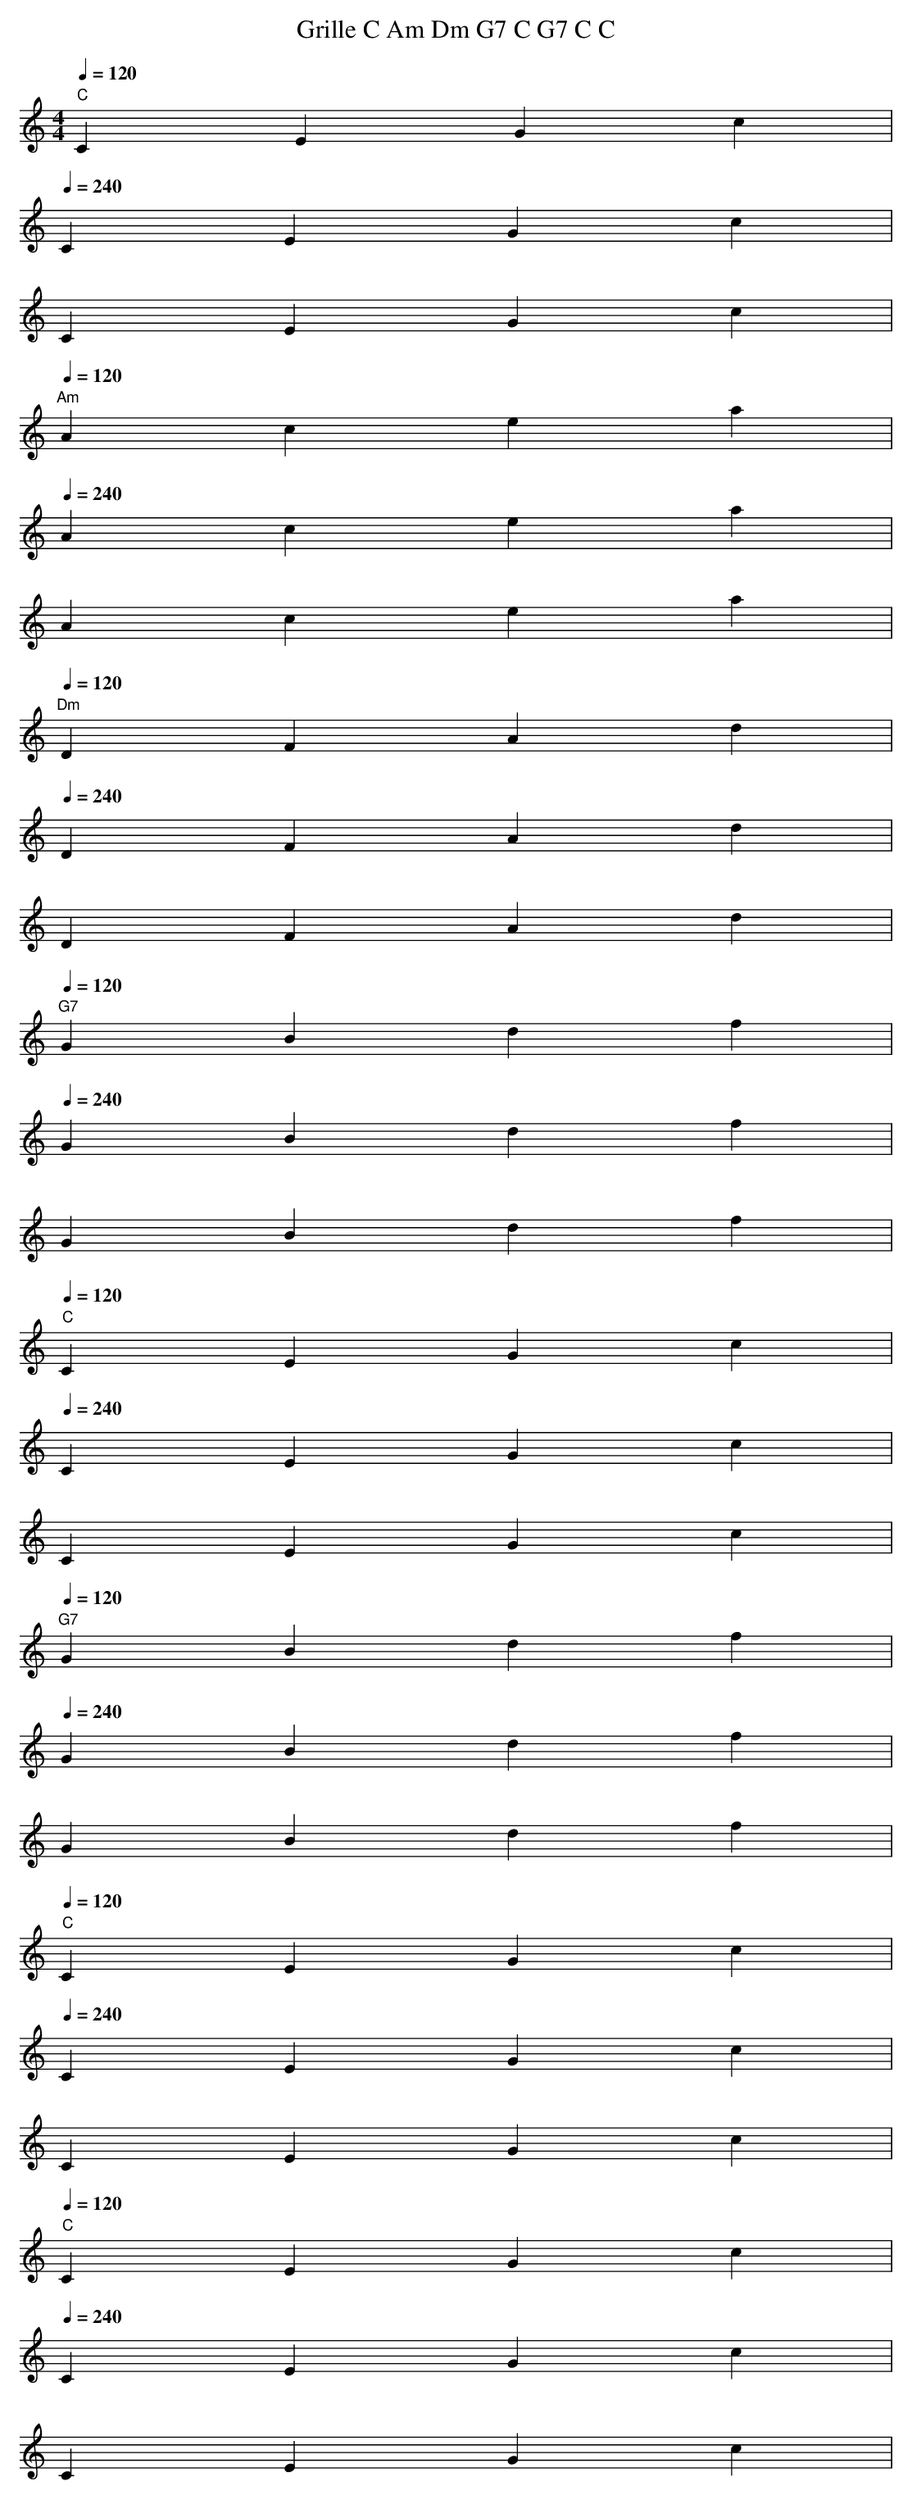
X:1
T:Grille C Am Dm G7 C G7 C C
M: 4/4
L: 1/4
Q: 1/4=120
K:C
V:1
Q: 1/4=120
"C"C E G c |
Q: 1/4=240
C E G c |
C E G c |
Q: 1/4=120
"Am"A c e a |
Q: 1/4=240
A c e a |
A c e a |
Q: 1/4=120
"Dm"D F A d |
Q: 1/4=240
D F A d |
D F A d |
Q: 1/4=120
"G7"G B d f |
Q: 1/4=240
G B d f |
G B d f |
Q: 1/4=120
"C"C E G c |
Q: 1/4=240
C E G c |
C E G c |
Q: 1/4=120
"G7"G B d f |
Q: 1/4=240
G B d f |
G B d f |
Q: 1/4=120
"C"C E G c |
Q: 1/4=240
C E G c |
C E G c |
Q: 1/4=120
"C"C E G c |
Q: 1/4=240
C E G c |
C E G c |
